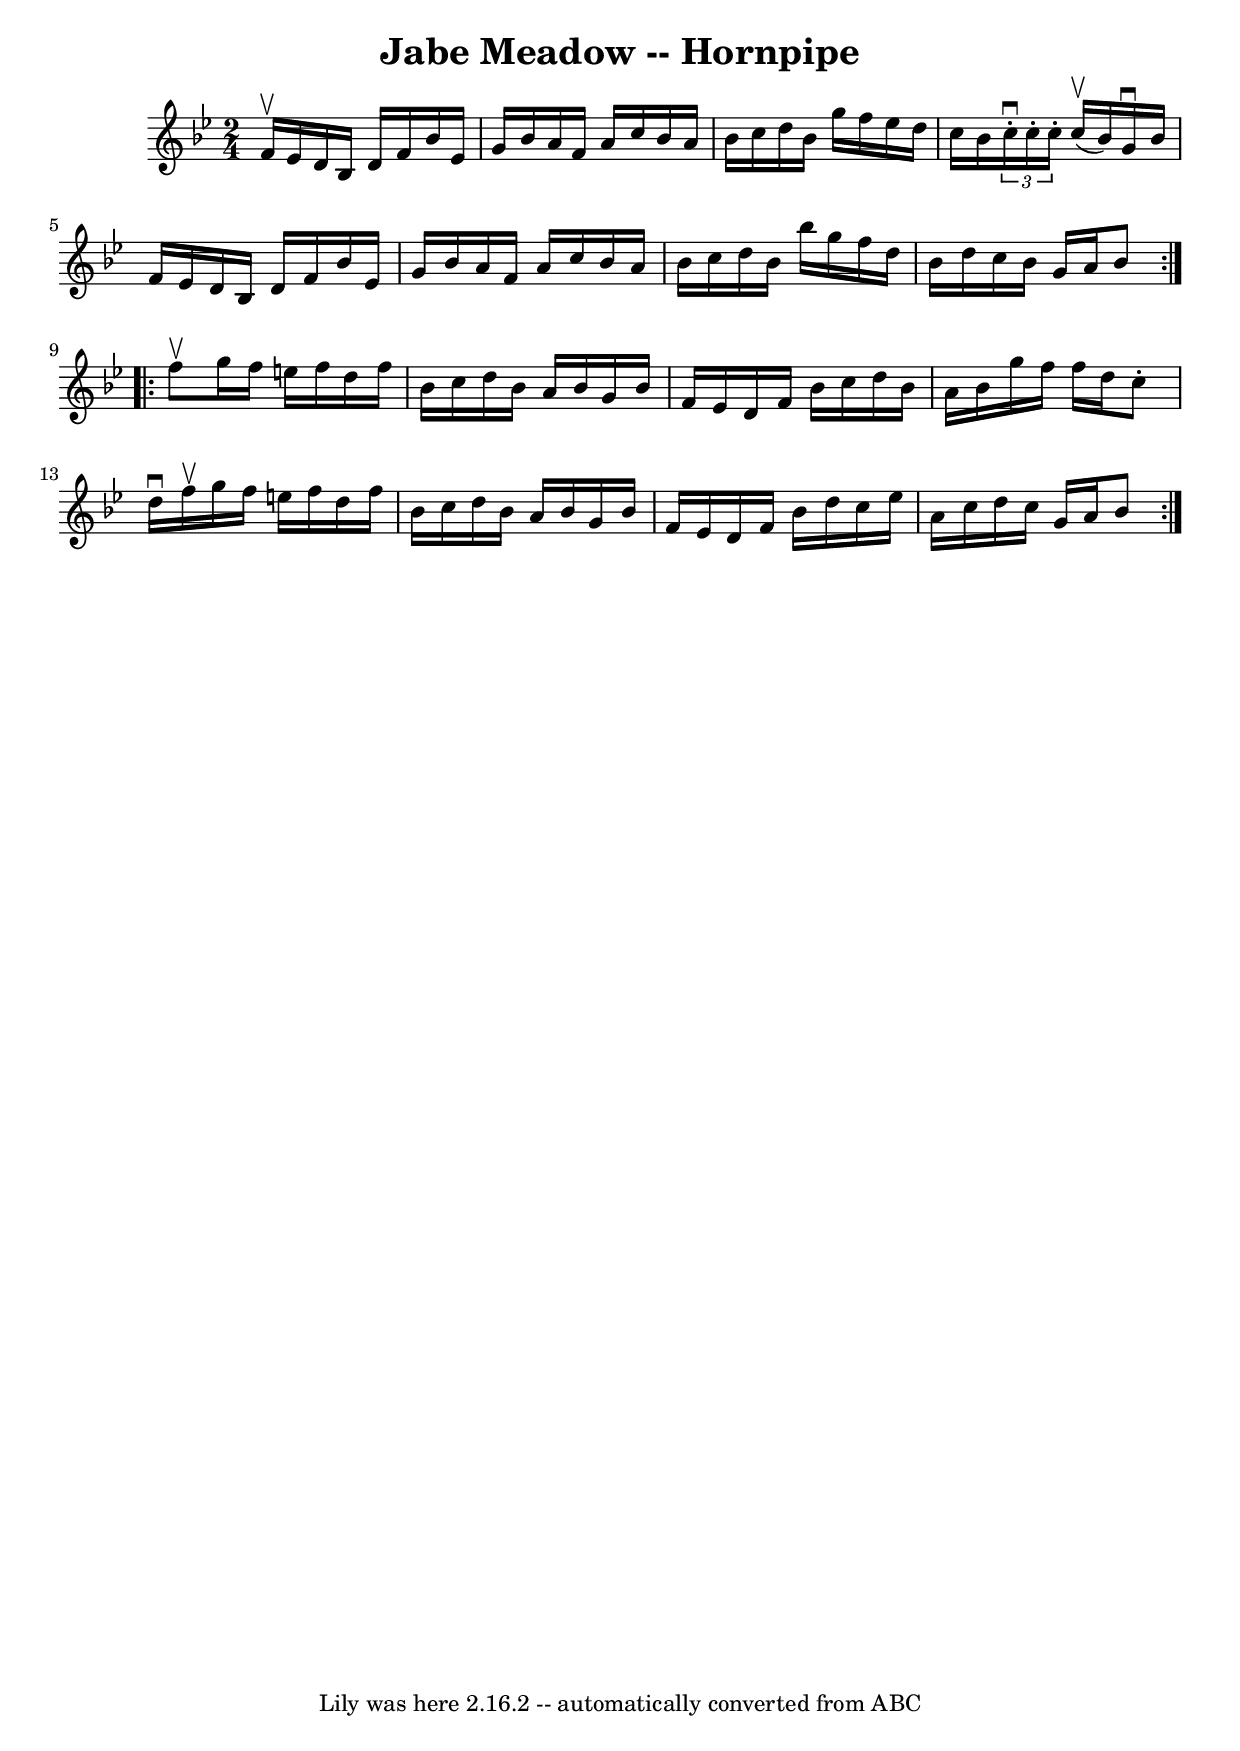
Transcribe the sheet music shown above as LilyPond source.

\version "2.16.2"
\include "Mammoth.ily"
\header {
  %% book = "Cole's 1000 Fiddle Tunes"
  crossRefNumber = "1"
  footnotes = ""
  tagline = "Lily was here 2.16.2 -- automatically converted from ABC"
  title = "Jabe Meadow -- Hornpipe"

}
voicedefault =  {



  \repeat volta 2 {

    \time 2/4 
    \key bes \major f'16^\upbow ees'16  |
    d'16 bes16    
    d'16 f'16 bes'16 ees'16 g'16 bes'16  |
    a'16 f'16    
    a'16 c''16 bes'16 a'16 bes'16 c''16  |
    d''16 bes'16  
    g''16 f''16 ees''16 d''16 c''16 bes'16  |
    \times 2/3 {  
      c''16^\downbow-. c''16-. c''16-. 
    } c''16 (^\upbow bes'16)   
    g'16^\downbow bes'16 f'16 ees'16  |
    d'16 bes16 d'16   
    f'16 bes'16 ees'16 g'16 bes'16  |
    a'16 f'16 a'16    
    c''16 bes'16 a'16 bes'16 c''16  |
    d''16 bes'16    
    bes''16 g''16 f''16 d''16 bes'16 d''16  |
    c''16    
    bes'16 g'16 a'16 bes'8  
  }     
  \repeat volta 2 {
    f''8^\upbow  |
    g''16 f''16 e''16 f''16 d''16 f''16 bes'16    
    c''16  |
    d''16 bes'16 a'16 bes'16 g'16 bes'16 f'16   
    ees'16  |
    d'16 f'16 bes'16 c''16 d''16 bes'16 a'16  
    bes'16  |
    g''16 f''16 f''16 d''16 c''8-. d''16^\downbow f''16^\upbow |
    g''16 f''16 e''16 f''16    
    d''16 f''16 bes'16 c''16  |
    d''16 bes'16 a'16 bes'16 
    g'16 bes'16 f'16 ees'16  |
    d'16 f'16 bes'16 d''16 
    c''16 ees''16 a'16 c''16  |
    d''16 c''16 g'16 a'16 
    bes'8  
  }   

}

\score{
  <<

    \context Staff="default"
    {
      \voicedefault 
      
    }

  >>
  \layout {
    
  }
  \midi {
  }

}
